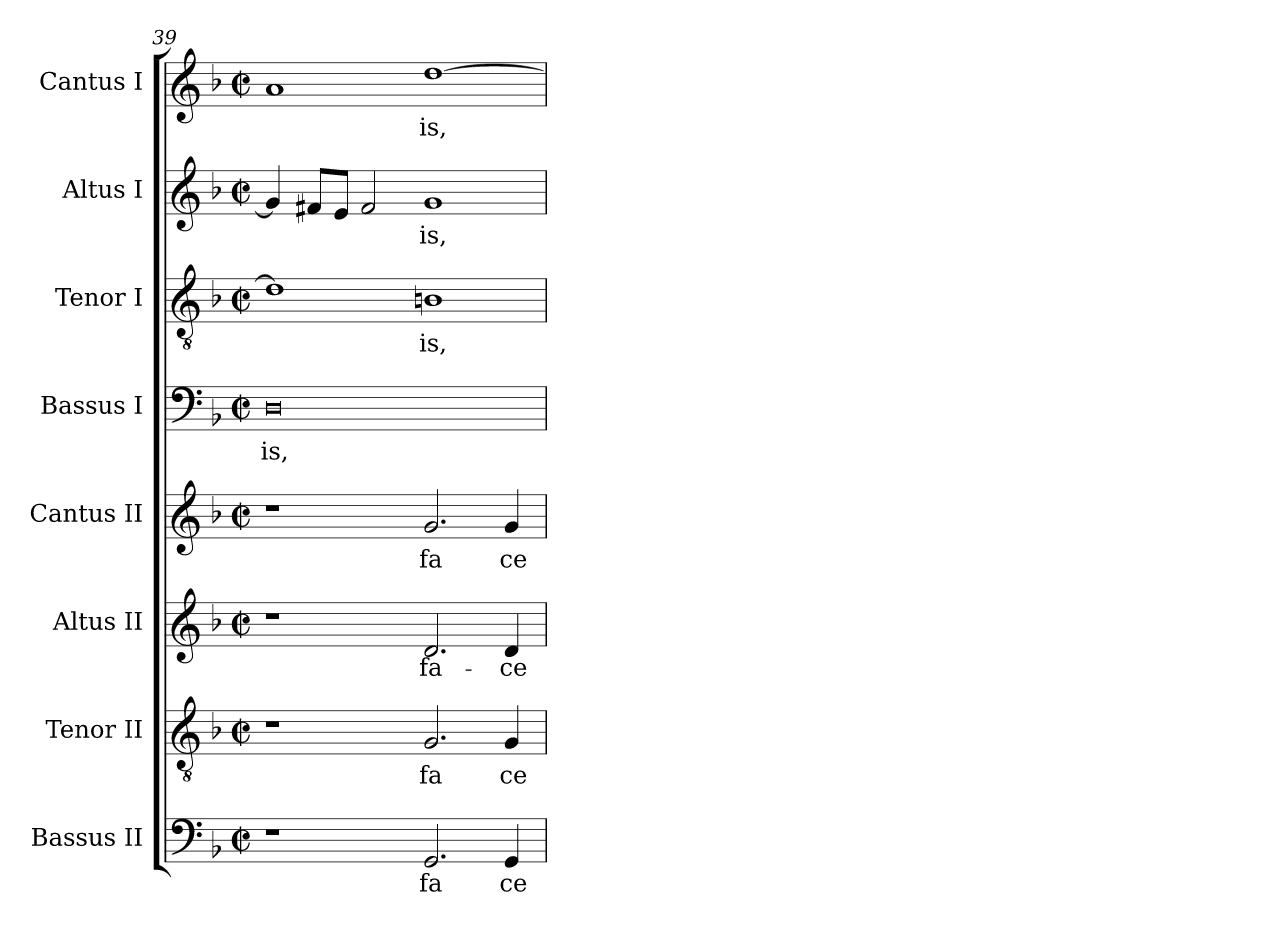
**kern	**text	**kern	**text	**kern	**text	**kern	**text	**kern	**text	**kern	**text	**kern	**text	**kern	**text
*part8	*part8	*part7	*part7	*part6	*part6	*part5	*part5	*part4	*part4	*part3	*part3	*part2	*part2	*part1	*part1
*staff8	*staff8	*staff7	*staff7	*staff6	*staff6	*staff5	*staff5	*staff4	*staff4	*staff3	*staff3	*staff2	*staff2	*staff1	*staff1
*I"Bassus II	*	*I"Tenor II	*	*I"Altus II	*	*I"Cantus II	*	*I"Bassus I	*	*I"Tenor I	*	*I"Altus I	*	*I"Cantus I	*
*I'Bassus II	*	*I'Tenor II	*	*I'Altus II	*	*I'Cantus II	*	*I'Bassus I	*	*I'Tenor I	*	*I'Altus I	*	*I'Cantus I	*
*clefF4	*	*clefGv2	*	*clefG2	*	*clefG2	*	*clefF4	*	*clefGv2	*	*clefG2	*	*clefG2	*
*k[b-]	*	*k[b-]	*	*k[b-]	*	*k[b-]	*	*k[b-]	*	*k[b-]	*	*k[b-]	*	*k[b-]	*
*F:	*	*F:	*	*F:	*	*F:	*	*F:	*	*F:	*	*F:	*	*F:	*
*M2/2	*	*M2/2	*	*M2/2	*	*M2/2	*	*M2/2	*	*M2/2	*	*M2/2	*	*M2/2	*
*met(c|)	*	*met(c|)	*	*met(c|)	*	*met(c|)	*	*met(c|)	*	*met(c|)	*	*met(c|)	*	*met(c|)	*
=39	=39	=39	=39	=39	=39	=39	=39	=39	=39	=39	=39	=39	=39	=39	=39
!	!	!	!	!	!	!	!	!	!LO:LY:b:cj	!	!LO:LY:b:cj	!	!LO:LY:b:cj	!	!LO:LY:b:cj
1r	.	1r	.	1r	.	1r	.	0D	-is,	1d]	.	4g/]	--	1a	--
!	!	!	!	!	!	!	!	!	!	!	!	!	!LO:LY:b:cj	!	!
.	.	.	.	.	.	.	.	.	.	.	.	8f#/L	--	.	.
!	!	!	!	!	!	!	!	!	!	!	!	!	!LO:LY:b:cj	!	!
.	.	.	.	.	.	.	.	.	.	.	.	8e/J	--	.	.
!	!	!	!	!	!	!	!	!	!	!	!	!	!LO:LY:b:cj	!	!
.	.	.	.	.	.	.	.	.	.	.	.	2f#/	--	.	.
!	!LO:LY:b:cj	!	!LO:LY:b:cj	!	!LO:LY:b:cj	!	!LO:LY:b:cj	!	!	!	!LO:LY:b:cj	!	!LO:LY:b:cj	!	!LO:LY:b:cj
2.GG/	fa	2.G/	fa	2.d/	fa-	2.g/	fa	.	.	1Bn	is,	1g	-is,	[>1dd	-is,
!	!LO:LY:b:cj	!	!LO:LY:b:cj	!	!LO:LY:b:cj	!	!LO:LY:b:cj	!	!	!	!	!	!	!	!
4GG/	ce	4G/	ce	4d/	-ce-	4g/	ce	.	.	.	.	.	.	.	.
=	=	=	=	=	=	=	=	=	=	=	=	=	=	=	=
*-	*-	*-	*-	*-	*-	*-	*-	*-	*-	*-	*-	*-	*-	*-	*-
